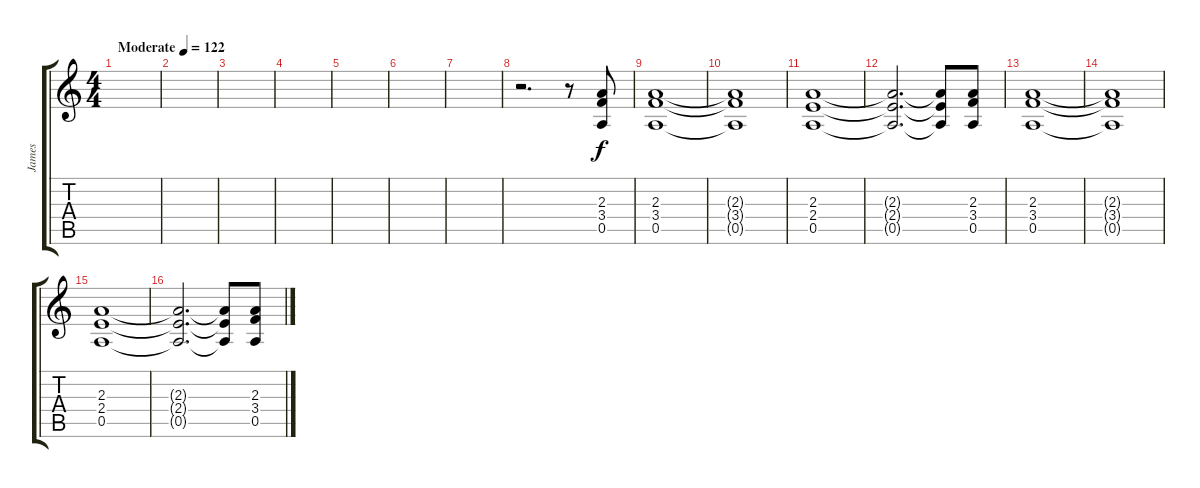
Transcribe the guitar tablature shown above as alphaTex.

\track ("James" "James") {instrument distortionguitar}
\staff {score tabs}
\tuning (E4 B3 G3 D3 A2 E2) {hide}
\ts (4 4)
\tempo (122 "Moderate")
\clef g2
\ks c
|
|
|
|
|
|
|
r.2{d} r.8 (2.3 3.4 0.5).8 |
(2.3 3.4 0.5).1 |
(2.3{t} 3.4{t} 0.5{t}).1 |
(2.3 2.4 0.5).1 |
(2.3{t} 2.4{t} 0.5{t}).2{d} (2.3{t} 2.4{t} 0.5{t}).8 (2.3 3.4 0.5).8 |
(2.3 3.4 0.5).1 |
(2.3{t} 3.4{t} 0.5{t}).1 |
(2.3 2.4 0.5).1 |
(2.3{t} 2.4{t} 0.5{t}).2{d} (2.3{t} 2.4{t} 0.5{t}).8 (2.3 3.4 0.5).8
